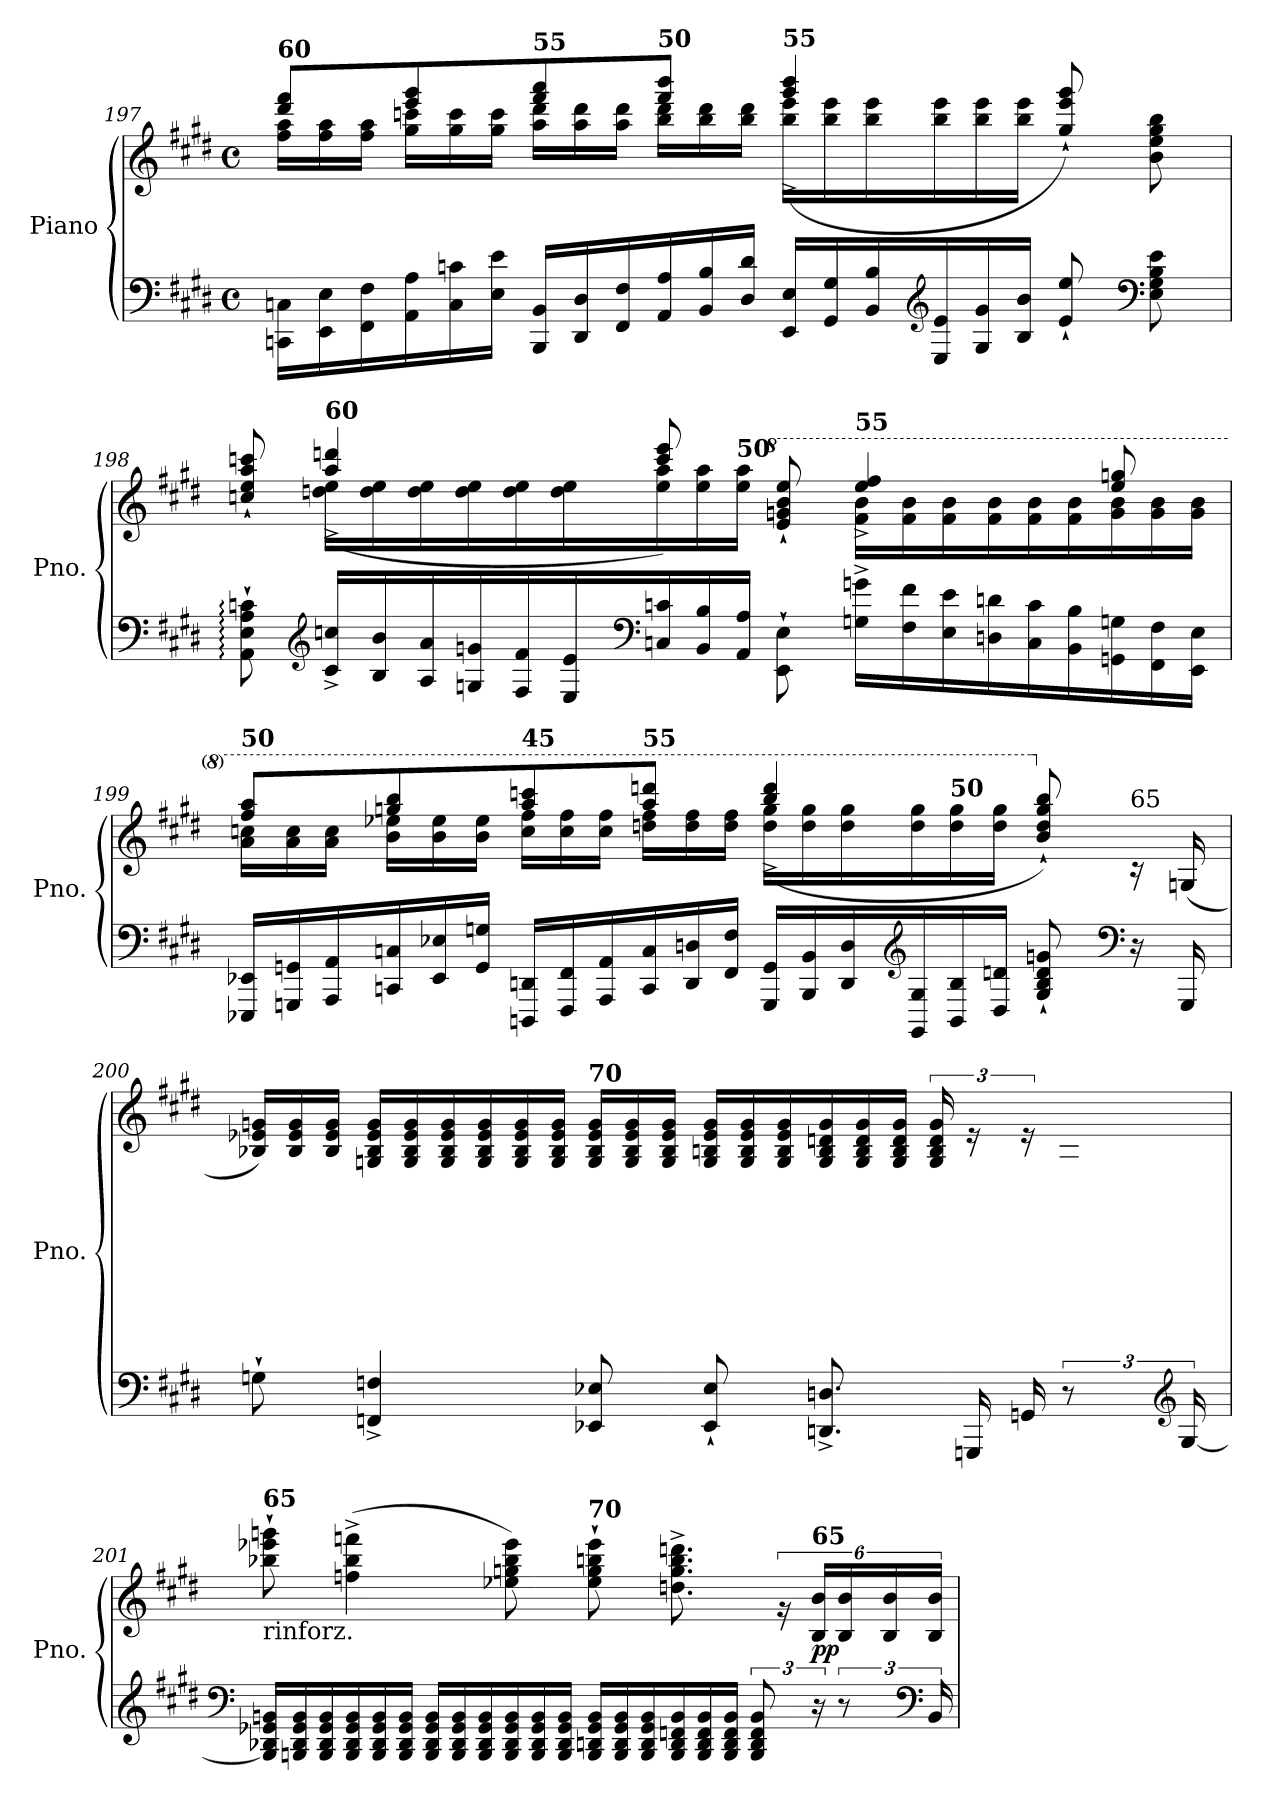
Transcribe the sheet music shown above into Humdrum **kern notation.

**kern	**kern	**dynam
*part1	*part1	*part1
*staff2	*staff1	*staff1/2
*I"Piano	*	*
*I'Pno.	*	*
*clefF4	*clefG2	*
*k[f#c#g#d#]	*k[f#c#g#d#]	*
*M4/4	*M4/4	*
*met(c)	*met(c)	*
*Xtuplet	*Xtuplet	*
=197	=197	=197
*	*^	*
!	!LO:TX:a:B:t=60	!	!
24CCn\ 24Cn\LL	24ff#\ 24aa\LL	8ddd#/ 8fff#/L	.
24EE\ 24E\	24ff#\ 24aa\	.	.
24FF#\ 24F#\	24ff#\ 24aa\JJ	.	.
24AA\ 24A\	24gg#\ 24cccn\LL	8eee/ 8ggg#/	.
24C\ 24cn\	24gg#\ 24ccc\	.	.
24E\ 24e\JJ	24gg#\ 24ccc\JJ	.	.
!	!LO:TX:a:B:t=55	!	!
24BBB/ 24BB/LL	24aa\ 24ddd#\LL	8fff#/ 8aaa/	.
24DD#/ 24D#/	24aa\ 24ddd#\	.	.
24FF#/ 24F#/	24aa\ 24ddd#\JJ	.	.
!	!LO:TX:a:B:t=50	!	!
24AA/ 24A/	24bb\ 24ddd#\LL	8fff#/ 8bbb/J	.
24BB/ 24B/	24bb\ 24ddd#\	.	.
24D#/ 24d#/JJ	24bb\ 24ddd#\JJ	.	.
!	!LO:TX:a:B:t=55	!	!
24EE/ 24E/LL	24bb\ 24eee\LL	(>4ggg#/^ 4bbb/^	.
24GG#/ 24G#/	24bb\ 24eee\	.	.
24BB/ 24B/	24bb\ 24eee\	.	.
*clefG2	*	*	*
24E/ 24e/	24bb\ 24eee\	.	.
24G#/ 24g#/	24bb\ 24eee\	.	.
24B/ 24b/JJ	24bb\ 24eee\JJ	.	.
8e/` 8ee/`	8rDyy	8gg#/` 8eee/` 8ggg#/`)	.
*clefF4	*	*	*
8E\ 8G#\ 8B\ 8e\	8b\ 8ee\ 8gg#\ 8bb\	8ryy	.
!!LO:LB:g=z	!!
=198	=198	=198	=198
8AA\:` 8E\:` 8A\:` 8cn\:`	8rFyy	8ccn/` 8ee/` 8aa/` 8cccn/`	.
*clefG2	*	*	*
!	!LO:TX:a:B:t=60	!	!
24c/^ 24ccn/^LL	24ddn\ 24ee\LL	(>4aa/^ 4dddn/^	.
24B/ 24b/	24dd\ 24ee\	.	.
24A/ 24a/	24dd\ 24ee\	.	.
24Gn/ 24gn/	24dd\ 24ee\	.	.
24F#/ 24f#/	24dd\ 24ee\	.	.
24E/ 24e/	24dd\ 24ee\	.	.
*clefF4	*	*	*
24Cn/ 24cn/	24ee\ 24aa\	8ccc/ 8eee/)	.
24BB/ 24B/	24ee\ 24aa\	.	.
!	!LO:TX:a:B:t=50	!	!
24AA/ 24A/JJ	24ee\ 24aa\JJ	.	.
*	*8va	*	*
8EE\` 8E\`	8rFyy	8ee/` 8ggn/` 8bb/` 8eee/`	.
!	!LO:TX:a:B:t=55	!	!
24Gn\^ 24gn\^LL	24ff#\ 24bb\LL	4eee/^ 4fff#/^	.
24F#\ 24f#\	24ff#\ 24bb\	.	.
24E\ 24e\	24ff#\ 24bb\	.	.
24Dn\ 24dn\	24ff#\ 24bb\	.	.
24C\ 24c\	24ff#\ 24bb\	.	.
24BB\ 24B\	24ff#\ 24bb\	.	.
24GGn\ 24Gn\	24gg\ 24bb\	8eee/ 8gggn/	.
24FF#\ 24F#\	24gg\ 24bb\	.	.
24EE\ 24E\JJ	24gg\ 24bb\JJ	.	.
=199	=199	=199	=199
!	!LO:TX:a:B:t=50	!	!
!	!	!	!LO:DY:b
24EEE-X/ 24EE-X/LL	24aa\ 24cccn\LL	8fff#/ 8aaa/L	other-dynamics
24GGGn/ 24GGn/	24aa\ 24ccc\	.	.
24AAA/ 24AA/	24aa\ 24ccc\JJ	.	.
24CCn/ 24Cn/	24bb\ 24eee-X\LL	8gggn/ 8bbb/	.
24EE-/ 24E-X/	24bb\ 24eee-\	.	.
24GG/ 24Gn/JJ	24bb\ 24eee-\JJ	.	.
!	!LO:TX:a:B:t=45	!	!
24DDDn/ 24DDn/LL	24ccc\ 24fff#\LL	8aaa/ 8ccccn/	.
24FFF#/ 24FF#/	24ccc\ 24fff#\	.	.
24AAA/ 24AA/	24ccc\ 24fff#\JJ	.	.
!	!LO:TX:a:B:t=55	!	!
24CC/ 24C/	24dddn\ 24fff#\LL	8aaa/ 8ddddn/J	.
24DD/ 24Dn/	24ddd\ 24fff#\	.	.
24FF#/ 24F#/JJ	24ddd\ 24fff#\JJ	.	.
24GGG/ 24GG/LL	24ddd\ 24ggg\LL	(>4bbb/^ 4dddd/^	.
24BBB/ 24BB/	24ddd\ 24ggg\	.	.
24DD/ 24D/	24ddd\ 24ggg\	.	.
*clefG2	*	*	*
24GG/ 24G/	24ddd\ 24ggg\	.	.
!	!LO:TX:a:B:t=50	!	!
24BB/ 24B/	24ddd\ 24ggg\	.	.
24D/ 24dn/JJ	24ddd\ 24ggg\JJ	.	.
8G/` 8B/` 8d/` 8gn/`	8rDyy	8bb/` 8ddd/` 8ggg/` 8bbb/`)	.
*clefF4	*	*	*
*	*X8va	*	*
!	!LO:TX:a:t=65	!	!
16r	16rc	8ryy	.
16GGG/	(<16Gn/	.	.
!!LO:PB:g=z	!!
=200	=200	=200	=200
*^	*	*	*
!	!	!	!	!LO:DY:a=2
!	!	!	!	!LO:DY:n=1:b
24%19ryy	8Gn`\	24B-X/ 24e-X/ 24gn/LL)	2rAyy	other-dynamics pp
.	.	24B-/ 24e-/ 24g/	.	.
.	.	24B-/ 24e-/ 24g/JJ	.	.
.	4FFn/^ 4Fn/^	24Gn/ 24B-/ 24e-/ 24g/LL	.	.
.	.	24G/ 24B-/ 24e-/ 24g/	.	.
.	.	24G/ 24B-/ 24e-/ 24g/	.	.
.	.	24G/ 24B-/ 24e-/ 24g/	.	.
.	.	24G/ 24B-/ 24e-/ 24g/	.	.
.	.	24G/ 24B-/ 24e-/ 24g/JJ	.	.
!	!	!LO:TX:a:B:t=70	!	!
.	8EE-X/ 8E-X/	24G/ 24B-/ 24e-/ 24g/LL	.	.
.	.	24G/ 24B-/ 24e-/ 24g/	.	.
.	.	24G/ 24B-/ 24e-/ 24g/JJ	.	.
.	8EE-/` 8E-/`	24G/ 24Bn/ 24e-/ 24g/LL	4rFyy	.
.	.	24G/ 24B/ 24e-/ 24g/	.	.
.	.	24G/ 24B/ 24e-/ 24g/	.	.
.	8.DDn/^ 8.Dn/^	24G/ 24B/ 24dn/ 24g/	.	.
.	.	24G/ 24B/ 24d/ 24g/	.	.
.	.	24G/ 24B/ 24d/ 24g/JJ	.	.
*	*	*tuplet	*	*
.	.	24G/ 24B/ 24d/ 24g/	24rAAAyy	.
24GGGn/LL	.	24re	12ryy	.
!	!	!	!	!LO:DY:n=2:a=2
.	16ryy	.	.	other-dynamics
24GGn/	.	24re	.	.
*	*tuplet	*	*	*
8ryy	12r	8ryy	24G\	.
.	.	.	24g\	.
*clefG2	*	*	*	*
.	[24G/	.	24ggn\JJ	.
*v	*v	*	*	*
=201	=201	=201	=201
*Xtuplet	*	*	*
*^	*	*	*
!	!	!LO:TX:b:t=rinforz.	!	!
!	!	!LO:TX:a:B:t=65	!	!
!	!	!	!	!LO:DY:a=2
!	!	!	!	!LO:DY:n=1:a
*v	*v	*	*	*
24G/] 24B-X/ 24e-X/ 24gn/LL	8bb-X\` 8eee-X\` 8gggn\`	2ryy	pp other-dynamics
24Gn/ 24B-/ 24e-/ 24g/	.	.	.
24G/ 24B-/ 24e-/ 24g/	.	.	.
24G/ 24B-/ 24e-/ 24g/	(>4ffn\^ 4bb-\^ 4fffn\^	.	.
24G/ 24B-/ 24e-/ 24g/	.	.	.
24G/ 24B-/ 24e-/ 24g/JJ	.	.	.
24G/ 24B-/ 24e-/ 24g/LL	.	.	.
24G/ 24B-/ 24e-/ 24g/	.	.	.
24G/ 24B-/ 24e-/ 24g/	.	.	.
24G/ 24B-/ 24e-/ 24g/	8ee-X\ 8ggn\ 8bb-\ 8eee-\)	.	.
24G/ 24B-/ 24e-/ 24g/	.	.	.
24G/ 24B-/ 24e-/ 24g/JJ	.	.	.
!	!LO:TX:a:B:t=70	!	!
24G/ 24Bn/ 24e-/ 24g/LL	8ee-\` 8gg\` 8bbn\` 8eee-\`	4ryy	.
24G/ 24B/ 24e-/ 24g/	.	.	.
24G/ 24B/ 24e-/ 24g/	.	.	.
24G/ 24B/ 24dn/ 24g/	8.ddn\^ 8.gg\^ 8.bb\^ 8.dddn\^	.	.
24G/ 24B/ 24d/ 24g/	.	.	.
24G/ 24B/ 24d/ 24g/JJ	.	.	.
*tuplet	*	*	*
12G/ 12B/ 12d/ 12g/	.	24ryy	.
.	.	24r	.
.	16raayy	.	.
!	!	!LO:TX:a:B:t=65	!
!	!	!	!LO:DY:n=2:b
24r	.	24B/ 24b/LL	pp
12r	8raayy	24B/ 24b/	.
.	.	24B/ 24b/	.
*clefF4	*	*	*
24BB/	.	24B/ 24b/JJ	.
*	*v	*v	*
=	=	=
*-	*-	*-
